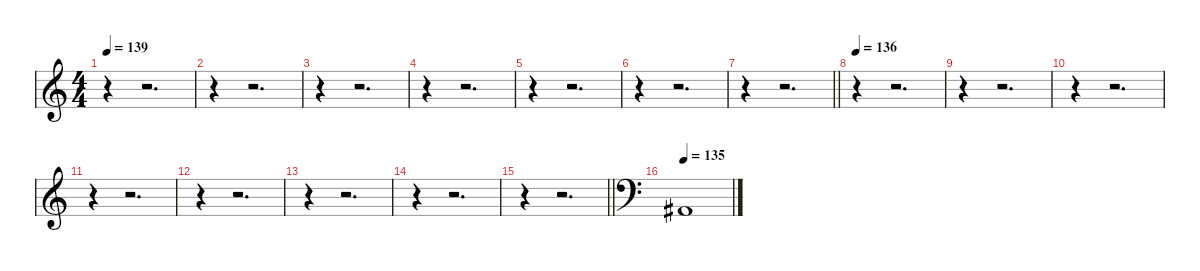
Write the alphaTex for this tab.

\defaultSystemsLayout 4
\hideDynamics
\bracketExtendMode nobrackets
\singleTrackTrackNamePolicy hidden
\multiTrackTrackNamePolicy hidden
\otherSystemsTrackNameOrientation horizontal
\track ("Jamie Meyer" "vln.") {instrument stringensemble1}
\staff {score}
\tuning (E4 C4 G3 C3 G2 C2)
\ts (4 4)
\tempo 139
\clef g2
\ks c
r.4{dy f beam Down} r.2{d beam Down} |
r.4{beam Down} r.2{d beam Down} |
r.4{beam Down} r.2{d beam Down} |
r.4{beam Down} r.2{d beam Down} |
r.4{beam Down} r.2{d beam Down} |
r.4{beam Down} r.2{d beam Down} |
\barLineRight lightlight
r.4{beam Down} r.2{d beam Down} |
\tempo 136
r.4{beam Down} r.2{d beam Down} |
r.4{beam Down} r.2{d beam Down} |
r.4{beam Down} r.2{d beam Down} |
r.4{beam Down} r.2{d beam Down} |
r.4{beam Down} r.2{d beam Down} |
r.4{beam Down} r.2{d beam Down} |
r.4{beam Down} r.2{d beam Down} |
\barLineRight lightlight
r.4{beam Down} r.2{d beam Down} |
\tempo 135
\clef f4
3.5{acc #}.1{beam Up}
